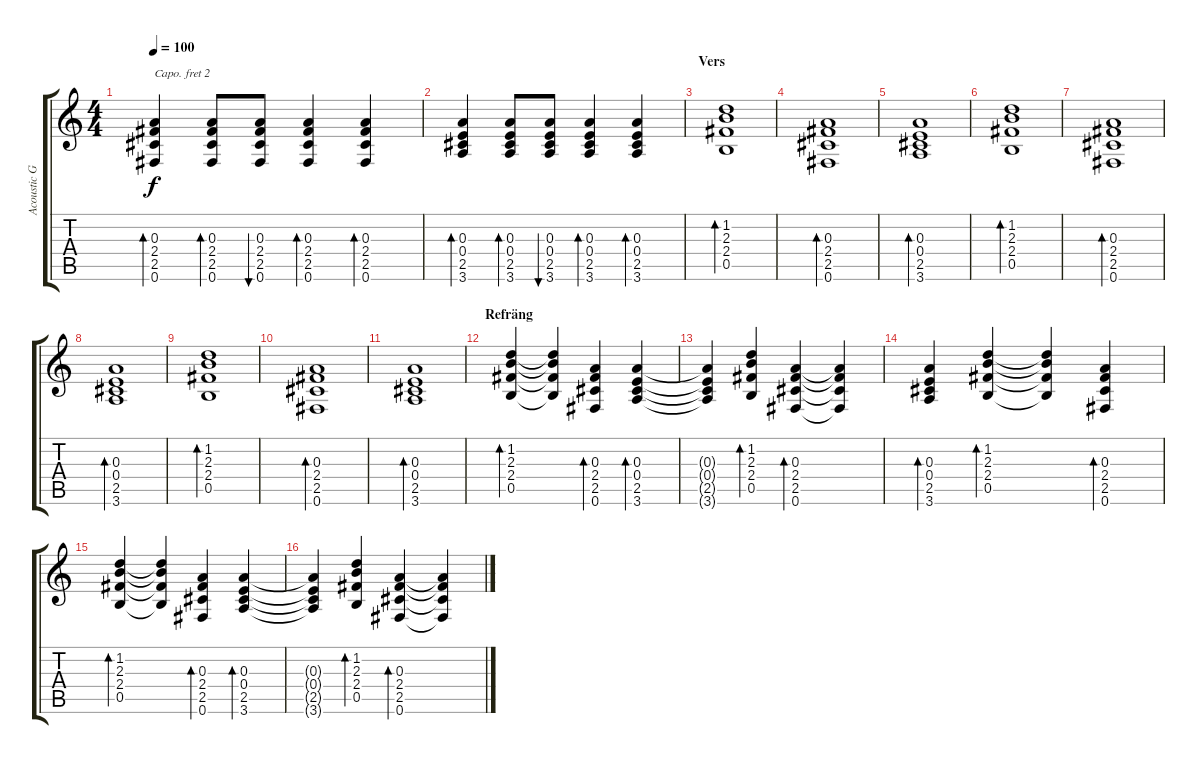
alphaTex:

\track ("Acoustic Guitar 2" "Acoustic G") {instrument acousticguitarnylon}
\staff {score tabs}
\capo 2
\tuning (E4 B3 G3 D3 A2 E2) {hide}
\ts (4 4)
\tempo 100
\clef g2
\ks c
(0.3 2.4 2.5 0.6).4{bd 60 dy f} (0.3 2.4 2.5 0.6).8{bd 60} (0.3 2.4 2.5 0.6).8{bu 60} (0.3 2.4 2.5 0.6).4{bd 60} (0.3 2.4 2.5 0.6).4{bd 60} |
(0.3 0.4 2.5 3.6).4{bd 60} (0.3 0.4 2.5 3.6).8{bd 60} (0.3 0.4 2.5 3.6).8{bu 60} (0.3 0.4 2.5 3.6).4{bd 60} (0.3 0.4 2.5 3.6).4{bd 60} |
\section ("" "Vers")
(1.2 2.3 2.4 0.5).1{bd 60} |
(0.3 2.4 2.5 0.6).1{bd 60} |
(0.3 0.4 2.5 3.6).1{bd 60} |
(1.2 2.3 2.4 0.5).1{bd 60} |
(0.3 2.4 2.5 0.6).1{bd 60} |
(0.3 0.4 2.5 3.6).1{bd 60} |
(1.2 2.3 2.4 0.5).1{bd 60} |
(0.3 2.4 2.5 0.6).1{bd 60} |
(0.3 0.4 2.5 3.6).1{bd 60} |
\section ("" "Refräng")
(1.2 2.3 2.4 0.5).4{bd 120} (1.2{t} 2.3{t} 2.4{t} 0.5{t}).4 (0.3 2.4 2.5 0.6).4{bd 120} (0.3 0.4 2.5 3.6).4{bd 120} |
(0.3{t} 0.4{t} 2.5{t} 3.6{t}).4 (1.2 2.3 2.4 0.5).4{bd 120} (0.3 2.4 2.5 0.6).4{bd 120} (0.3{t} 2.4{t} 2.5{t} 0.6{t}).4 |
(0.3 0.4 2.5 3.6).4{bd 120} (1.2 2.3 2.4 0.5).4{bd 120} (1.2{t} 2.3{t} 2.4{t} 0.5{t}).4 (0.3 2.4 2.5 0.6).4{bd 120} |
(1.2 2.3 2.4 0.5).4{bd 120} (1.2{t} 2.3{t} 2.4{t} 0.5{t}).4 (0.3 2.4 2.5 0.6).4{bd 120} (0.3 0.4 2.5 3.6).4{bd 120} |
(0.3{t} 0.4{t} 2.5{t} 3.6{t}).4 (1.2 2.3 2.4 0.5).4{bd 120} (0.3 2.4 2.5 0.6).4{bd 120} (0.3{t} 2.4{t} 2.5{t} 0.6{t}).4
